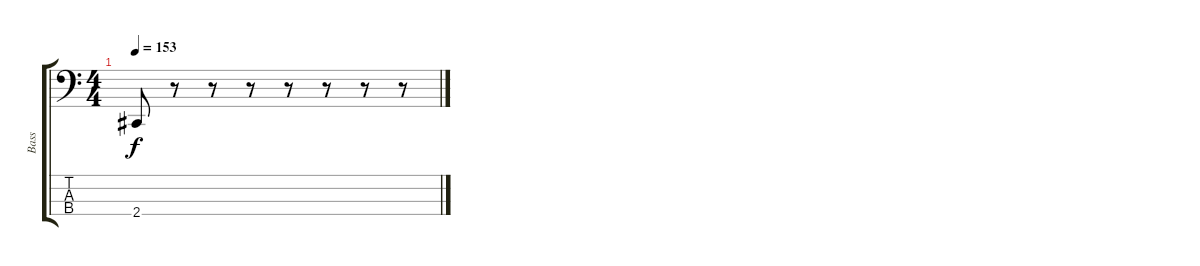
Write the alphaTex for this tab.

\track ("Bass" "Bass") {instrument electricbassfinger}
\staff {score tabs}
\tuning (E2 B1 Gb1 B0) {hide}
\ts (4 4)
\tempo 153
\clef f4
\ks c
2.4.8{dy f} r.8 r.8 r.8 r.8 r.8 r.8 r.8
